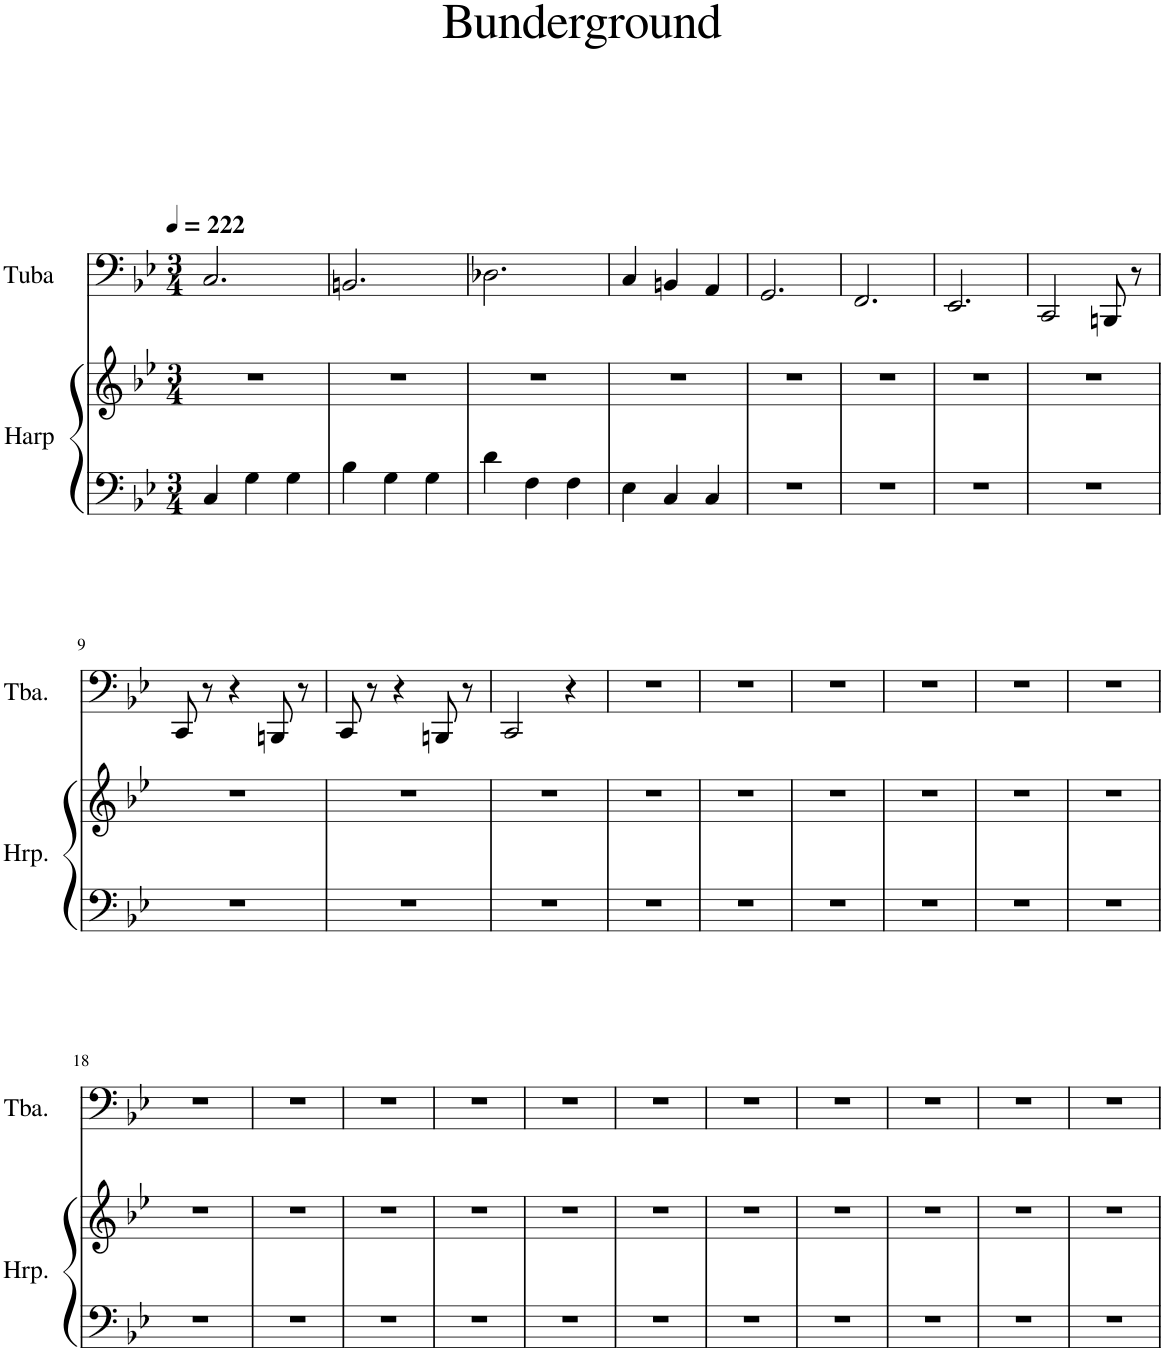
**kern	**kern	**kern
*part2	*part2	*part1
*staff3	*staff2	*staff1
*I"Harp	*	*I"Tuba
*I'Hrp.	*	*I'Tba.
*clefF4	*clefG2	*clefF4
*k[b-e-]	*k[b-e-]	*k[b-e-]
*M3/4	*M3/4	*M3/4
*MM222	*MM222	*MM222
=1	=1	=1
4C/	2.r	2.C/
4G\	.	.
4G\	.	.
=2	=2	=2
4B-\	2.r	2.BBn/
4G\	.	.
4G\	.	.
=3	=3	=3
4d\	2.r	2.D-X\
4F\	.	.
4F\	.	.
=4	=4	=4
4E-\	2.r	4C/
4C/	.	4BBn/
4C/	.	4AA/
=5	=5	=5
2.r	2.r	2.GG/
=6	=6	=6
2.r	2.r	2.FF/
=7	=7	=7
2.r	2.r	2.EE-/
=8	=8	=8
2.r	2.r	2CC/
.	.	8BBBn/
.	.	8r
!!LO:LB:g=z
=9	=9	=9
2.r	2.r	8CC/
.	.	8r
.	.	4r
.	.	8BBBn/
.	.	8r
=10	=10	=10
2.r	2.r	8CC/
.	.	8r
.	.	4r
.	.	8BBBn/
.	.	8r
=11	=11	=11
2.r	2.r	2CC/
.	.	4r
=12	=12	=12
2.r	2.r	2.r
=13	=13	=13
2.r	2.r	2.r
=14	=14	=14
2.r	2.r	2.r
=15	=15	=15
2.r	2.r	2.r
=16	=16	=16
2.r	2.r	2.r
=17	=17	=17
2.r	2.r	2.r
!!LO:LB:g=z
=18	=18	=18
2.r	2.r	2.r
=19	=19	=19
2.r	2.r	2.r
=20	=20	=20
2.r	2.r	2.r
=21	=21	=21
2.r	2.r	2.r
=22	=22	=22
2.r	2.r	2.r
=23	=23	=23
2.r	2.r	2.r
=24	=24	=24
2.r	2.r	2.r
=25	=25	=25
2.r	2.r	2.r
=26	=26	=26
2.r	2.r	2.r
=27	=27	=27
2.r	2.r	2.r
=28	=28	=28
2.r	2.r	2.r
=	=	=
*-	*-	*-
